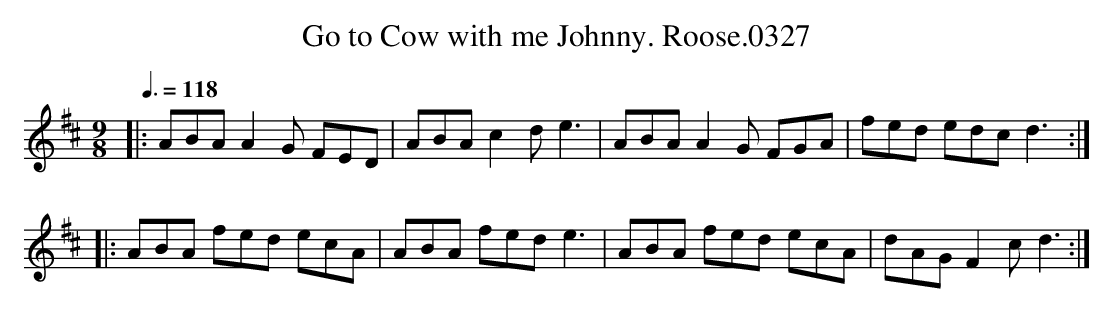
X:1
T:Go to Cow with me Johnny. Roose.0327
M:9/8
L:1/8
Q:3/8=118
K:D
|:ABA A2G FED|ABAc2d e3|ABA A2G FGA|fed edc d3:|
|:ABA fed ecA|ABA fed e3|ABA fed ecA|dAG F2c d3:|
